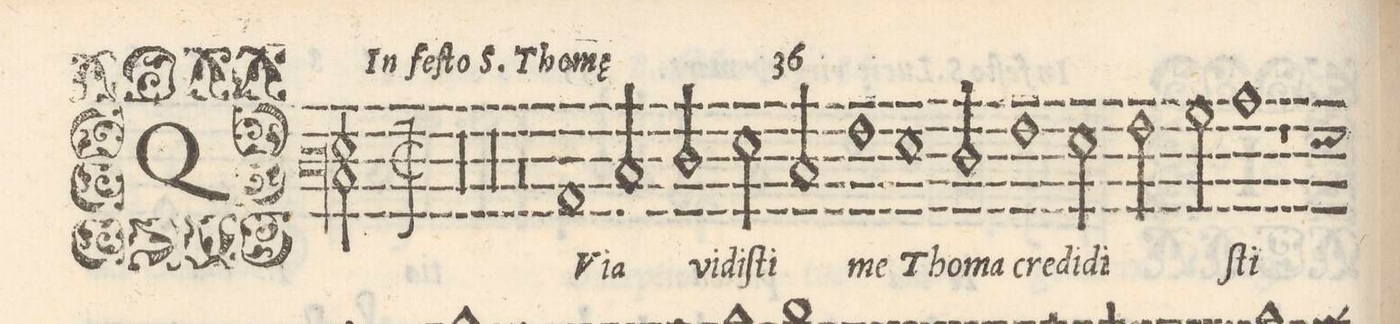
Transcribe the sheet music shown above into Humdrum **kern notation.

**kern	**text
*I"BASSUS	*
*clefF3	*
*k[]	*
*met(C|)	*
*M2/21	*
00r	.
=2-	=2-
=3-	=3-
00r	.
=4-	=4-
=5-	=5-
0r	.
=6-	=6-
1C	QVi-
2E/	-a
2F/	vi-
=7-	=7-
2G\	-di-
2E/	-ſti
1A	me
=8-	=8-
1G	Tho-
2F/	-ma
1A\	cre-
=9-	=9-
2G\	-di-
2A\	-di-
2B\	.
=10-	=10-
1c	-ſti
1r	.
*custos:G	*
*-	*-
